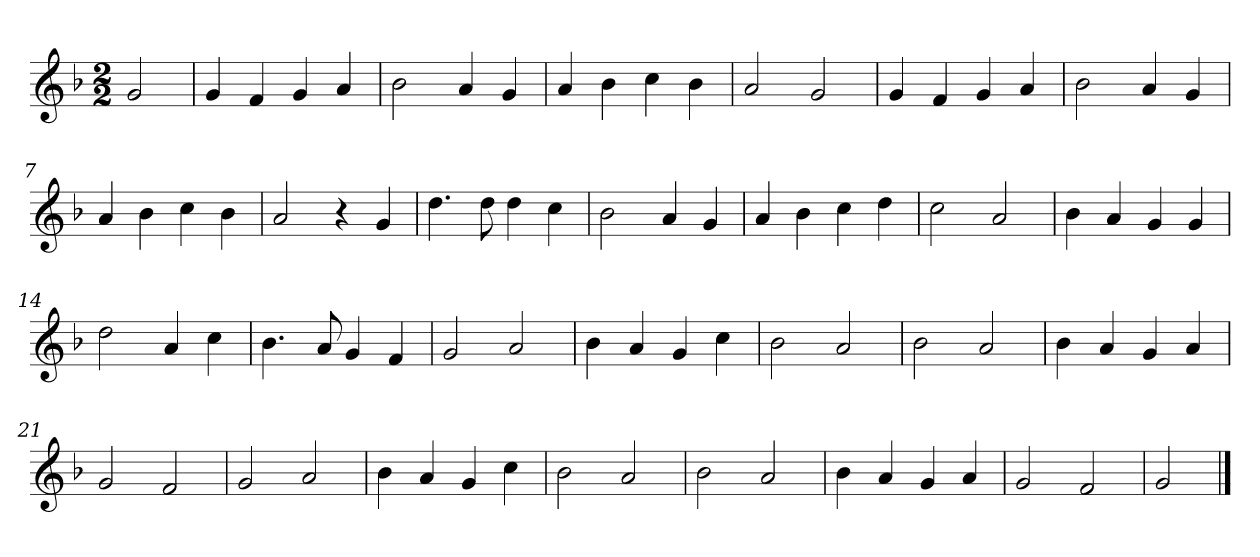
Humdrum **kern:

**kern
*part1
*staff1
*k[b-]
*M2/2
*MM120
=
2g
=1
4g
4f
4g
4a
=2
2b-
4a
4g
=3
4a
4b-
4cc
4b-
=4
2a
2g
=5
4g
4f
4g
4a
=6
2b-
4a
4g
=7
4a
4b-
4cc
4b-
=8
2a
4r
4g
=9
4.dd
8dd
4dd
4cc
=10
2b-
4a
4g
=11
4a
4b-
4cc
4dd
=12
2cc
2a
=13
4b-
4a
4g
4g
=14
2dd
4a
4cc
=15
4.b-
8a
4g
4f
=16
2g
2a
=17
4b-
4a
4g
4cc
=18
2b-
2a
=19
2b-
2a
=20
4b-
4a
4g
4a
=21
2g
2f
=22
2g
2a
=23
4b-
4a
4g
4cc
=24
2b-
2a
=25
2b-
2a
=26
4b-
4a
4g
4a
=27
2g
2f
=28
2g
==
*-
